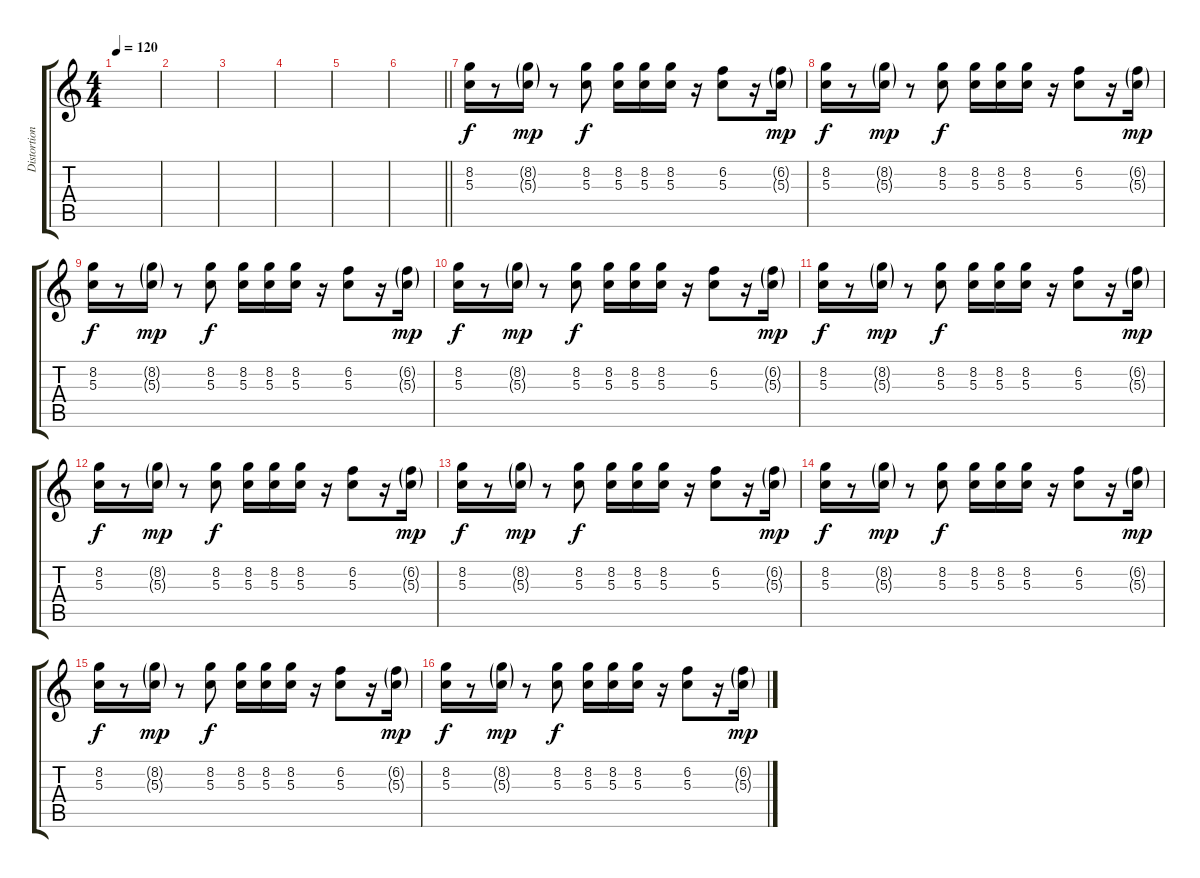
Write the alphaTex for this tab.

\track ("Distortion Guitar" "Distortion") {instrument distortionguitar}
\staff {score tabs}
\tuning (E4 B3 G3 D3 A2 E2) {hide}
\ts (4 4)
\tempo 120
\clef g2
\ks c
|
|
|
|
|
\barLineRight lightlight
|
(8.2 5.3).16 r.8 (8.2{g} 5.3{g}).16{dy mp} r.8 (8.2 5.3).8{dy f} (8.2 5.3).16 (8.2 5.3).16 (8.2 5.3).16 r.16 (6.2 5.3).8 r.16 (6.2{g} 5.3{g}).16{dy mp} |
(8.2 5.3).16{dy f} r.8 (8.2{g} 5.3{g}).16{dy mp} r.8 (8.2 5.3).8{dy f} (8.2 5.3).16 (8.2 5.3).16 (8.2 5.3).16 r.16 (6.2 5.3).8 r.16 (6.2{g} 5.3{g}).16{dy mp} |
(8.2 5.3).16{dy f} r.8 (8.2{g} 5.3{g}).16{dy mp} r.8 (8.2 5.3).8{dy f} (8.2 5.3).16 (8.2 5.3).16 (8.2 5.3).16 r.16 (6.2 5.3).8 r.16 (6.2{g} 5.3{g}).16{dy mp} |
(8.2 5.3).16{dy f} r.8 (8.2{g} 5.3{g}).16{dy mp} r.8 (8.2 5.3).8{dy f} (8.2 5.3).16 (8.2 5.3).16 (8.2 5.3).16 r.16 (6.2 5.3).8 r.16 (6.2{g} 5.3{g}).16{dy mp} |
(8.2 5.3).16{dy f} r.8 (8.2{g} 5.3{g}).16{dy mp} r.8 (8.2 5.3).8{dy f} (8.2 5.3).16 (8.2 5.3).16 (8.2 5.3).16 r.16 (6.2 5.3).8 r.16 (6.2{g} 5.3{g}).16{dy mp} |
(8.2 5.3).16{dy f} r.8 (8.2{g} 5.3{g}).16{dy mp} r.8 (8.2 5.3).8{dy f} (8.2 5.3).16 (8.2 5.3).16 (8.2 5.3).16 r.16 (6.2 5.3).8 r.16 (6.2{g} 5.3{g}).16{dy mp} |
(8.2 5.3).16{dy f} r.8 (8.2{g} 5.3{g}).16{dy mp} r.8 (8.2 5.3).8{dy f} (8.2 5.3).16 (8.2 5.3).16 (8.2 5.3).16 r.16 (6.2 5.3).8 r.16 (6.2{g} 5.3{g}).16{dy mp} |
(8.2 5.3).16{dy f} r.8 (8.2{g} 5.3{g}).16{dy mp} r.8 (8.2 5.3).8{dy f} (8.2 5.3).16 (8.2 5.3).16 (8.2 5.3).16 r.16 (6.2 5.3).8 r.16 (6.2{g} 5.3{g}).16{dy mp} |
(8.2 5.3).16{dy f} r.8 (8.2{g} 5.3{g}).16{dy mp} r.8 (8.2 5.3).8{dy f} (8.2 5.3).16 (8.2 5.3).16 (8.2 5.3).16 r.16 (6.2 5.3).8 r.16 (6.2{g} 5.3{g}).16{dy mp} |
(8.2 5.3).16{dy f} r.8 (8.2{g} 5.3{g}).16{dy mp} r.8 (8.2 5.3).8{dy f} (8.2 5.3).16 (8.2 5.3).16 (8.2 5.3).16 r.16 (6.2 5.3).8 r.16 (6.2{g} 5.3{g}).16{dy mp}
